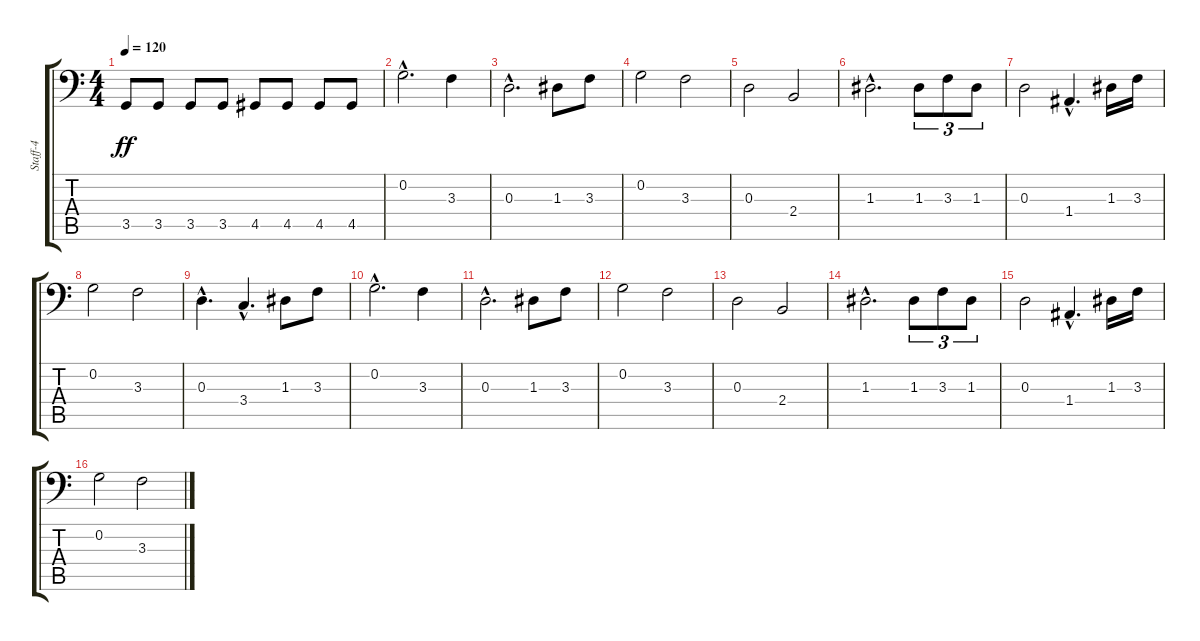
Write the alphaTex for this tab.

\track ("Staff-4" "Staff-4") {instrument electricbassfinger}
\staff {score tabs}
\tuning (C3 G2 D2 A1 E1 B0) {hide}
\ts (4 4)
\tempo 120
\clef f4
\ks c
3.5.8{dy ff} 3.5.8 3.5.8 3.5.8 4.5.8 4.5.8 4.5.8 4.5.8 |
0.2{hac}.2{d} 3.3.4 |
0.3{hac}.2{d} 1.3.8 3.3.8 |
0.2.2 3.3.2 |
0.3.2 2.4.2 |
1.3{hac}.2{d} 1.3.8{tu (3 2)} 3.3.8{tu (3 2)} 1.3.8{tu (3 2)} |
0.3.2 1.4{hac}.4{d} 1.3.16 3.3.16 |
0.2.2 3.3.2 |
0.3{hac}.4{d} 3.4{hac}.4{d} 1.3.8 3.3.8 |
0.2{hac}.2{d} 3.3.4 |
0.3{hac}.2{d} 1.3.8 3.3.8 |
0.2.2 3.3.2 |
0.3.2 2.4.2 |
1.3{hac}.2{d} 1.3.8{tu (3 2)} 3.3.8{tu (3 2)} 1.3.8{tu (3 2)} |
0.3.2 1.4{hac}.4{d} 1.3.16 3.3.16 |
0.2.2 3.3.2
